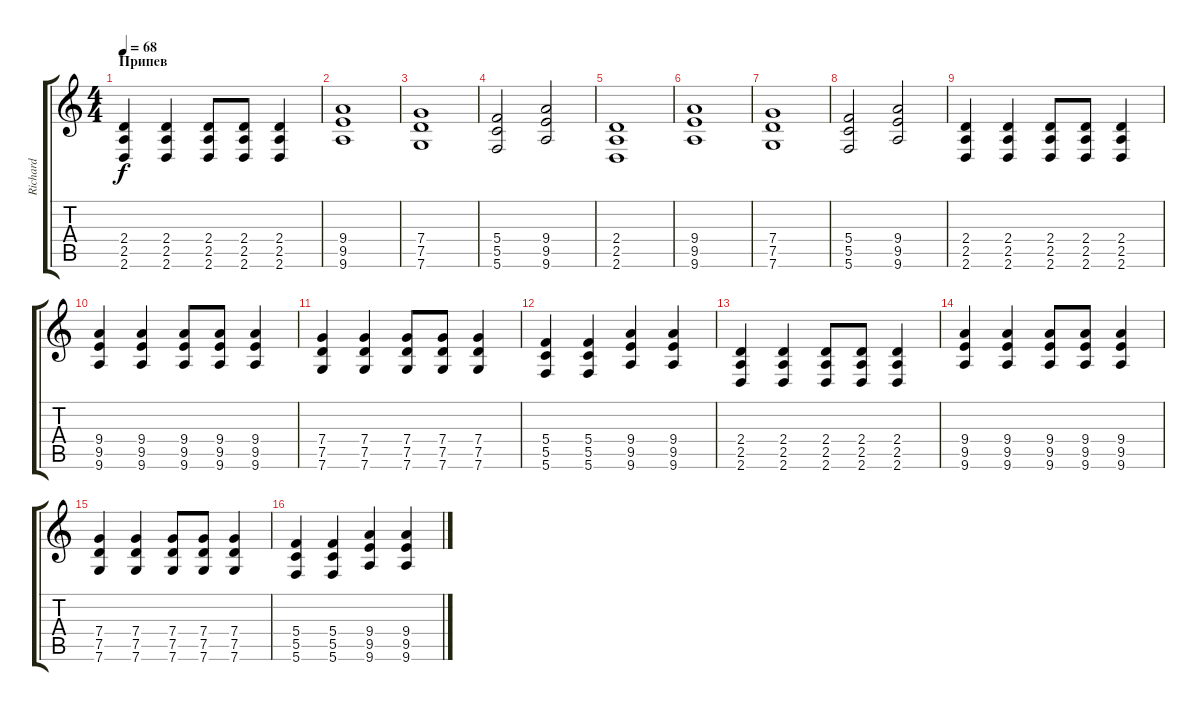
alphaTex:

\track ("Richard" "Richard") {instrument acousticguitarnylon}
\staff {score tabs}
\tuning (D4 A3 F3 C3 G2 C2) {hide}
\ts (4 4)
\section ("" "Припев")
\tempo 68
\clef g2
\ks c
(2.4 2.5 2.6).4{dy f volume 10 instrument distortionguitar} (2.4 2.5 2.6).4 (2.4 2.5 2.6).8 (2.4 2.5 2.6).8 (2.4 2.5 2.6).4 |
(9.4 9.5 9.6).1{instrument distortionguitar} |
(7.4 7.5 7.6).1{instrument distortionguitar} |
(5.4 5.5 5.6).2{instrument distortionguitar} (9.4 9.5 9.6).2 |
(2.4 2.5 2.6).1{instrument distortionguitar} |
(9.4 9.5 9.6).1{instrument distortionguitar} |
(7.4 7.5 7.6).1{instrument distortionguitar} |
(5.4 5.5 5.6).2{instrument distortionguitar} (9.4 9.5 9.6).2 |
(2.4 2.5 2.6).4{volume 8 instrument distortionguitar} (2.4 2.5 2.6).4 (2.4 2.5 2.6).8 (2.4 2.5 2.6).8 (2.4 2.5 2.6).4 |
(9.4 9.5 9.6).4 (9.4 9.5 9.6).4 (9.4 9.5 9.6).8 (9.4 9.5 9.6).8 (9.4 9.5 9.6).4 |
(7.4 7.5 7.6).4 (7.4 7.5 7.6).4 (7.4 7.5 7.6).8 (7.4 7.5 7.6).8 (7.4 7.5 7.6).4 |
(5.4 5.5 5.6).4 (5.4 5.5 5.6).4 (9.4 9.5 9.6).4 (9.4 9.5 9.6).4 |
(2.4 2.5 2.6).4{volume 8} (2.4 2.5 2.6).4 (2.4 2.5 2.6).8 (2.4 2.5 2.6).8 (2.4 2.5 2.6).4 |
(9.4 9.5 9.6).4 (9.4 9.5 9.6).4 (9.4 9.5 9.6).8 (9.4 9.5 9.6).8 (9.4 9.5 9.6).4 |
(7.4 7.5 7.6).4 (7.4 7.5 7.6).4 (7.4 7.5 7.6).8 (7.4 7.5 7.6).8 (7.4 7.5 7.6).4 |
(5.4 5.5 5.6).4 (5.4 5.5 5.6).4 (9.4 9.5 9.6).4 (9.4 9.5 9.6).4
